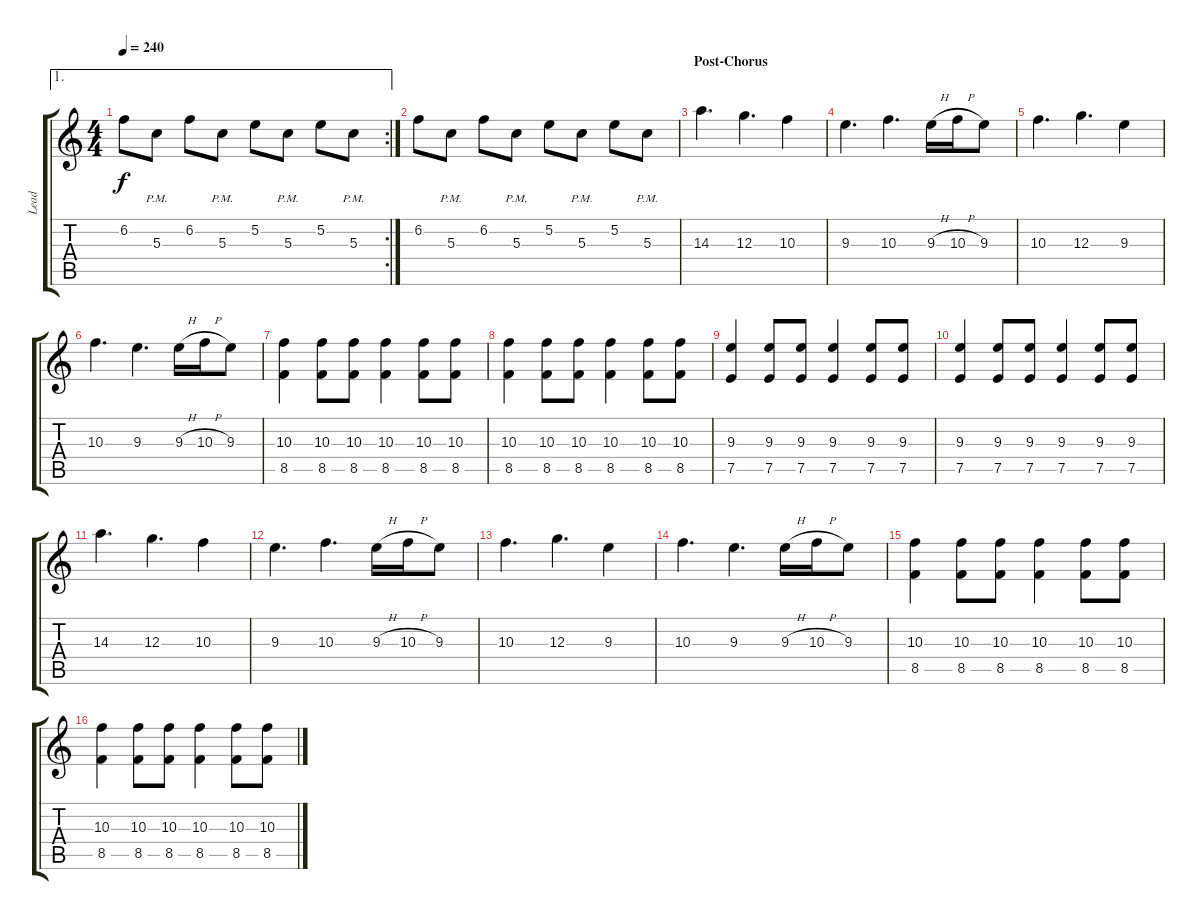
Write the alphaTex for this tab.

\track ("Lead" "Lead") {instrument overdrivenguitar}
\staff {score tabs}
\tuning (E4 B3 G3 D3 A2 E2) {hide}
\ae 1
\rc 2
\ts (4 4)
\tempo 240
\clef g2
\ks c
6.2.8{dy f} 5.3{pm}.8 6.2.8 5.3{pm}.8 5.2.8 5.3{pm}.8 5.2.8 5.3{pm}.8 |
6.2.8 5.3{pm}.8 6.2.8 5.3{pm}.8 5.2.8 5.3{pm}.8 5.2.8 5.3{pm}.8 |
\section ("" "Post-Chorus")
14.3.4{d} 12.3.4{d} 10.3.4 |
9.3.4{d} 10.3.4{d} 9.3{h}.16 10.3{h}.16 9.3.8 |
10.3.4{d} 12.3.4{d} 9.3.4 |
10.3.4{d} 9.3.4{d} 9.3{h}.16 10.3{h}.16 9.3.8 |
(10.3 8.5).4 (10.3 8.5).8 (10.3 8.5).8 (10.3 8.5).4 (10.3 8.5).8 (10.3 8.5).8 |
(10.3 8.5).4 (10.3 8.5).8 (10.3 8.5).8 (10.3 8.5).4 (10.3 8.5).8 (10.3 8.5).8 |
(9.3 7.5).4 (9.3 7.5).8 (9.3 7.5).8 (9.3 7.5).4 (9.3 7.5).8 (9.3 7.5).8 |
(9.3 7.5).4 (9.3 7.5).8 (9.3 7.5).8 (9.3 7.5).4 (9.3 7.5).8 (9.3 7.5).8 |
14.3.4{d} 12.3.4{d} 10.3.4 |
9.3.4{d} 10.3.4{d} 9.3{h}.16 10.3{h}.16 9.3.8 |
10.3.4{d} 12.3.4{d} 9.3.4 |
10.3.4{d} 9.3.4{d} 9.3{h}.16 10.3{h}.16 9.3.8 |
(10.3 8.5).4 (10.3 8.5).8 (10.3 8.5).8 (10.3 8.5).4 (10.3 8.5).8 (10.3 8.5).8 |
(10.3 8.5).4 (10.3 8.5).8 (10.3 8.5).8 (10.3 8.5).4 (10.3 8.5).8 (10.3 8.5).8
